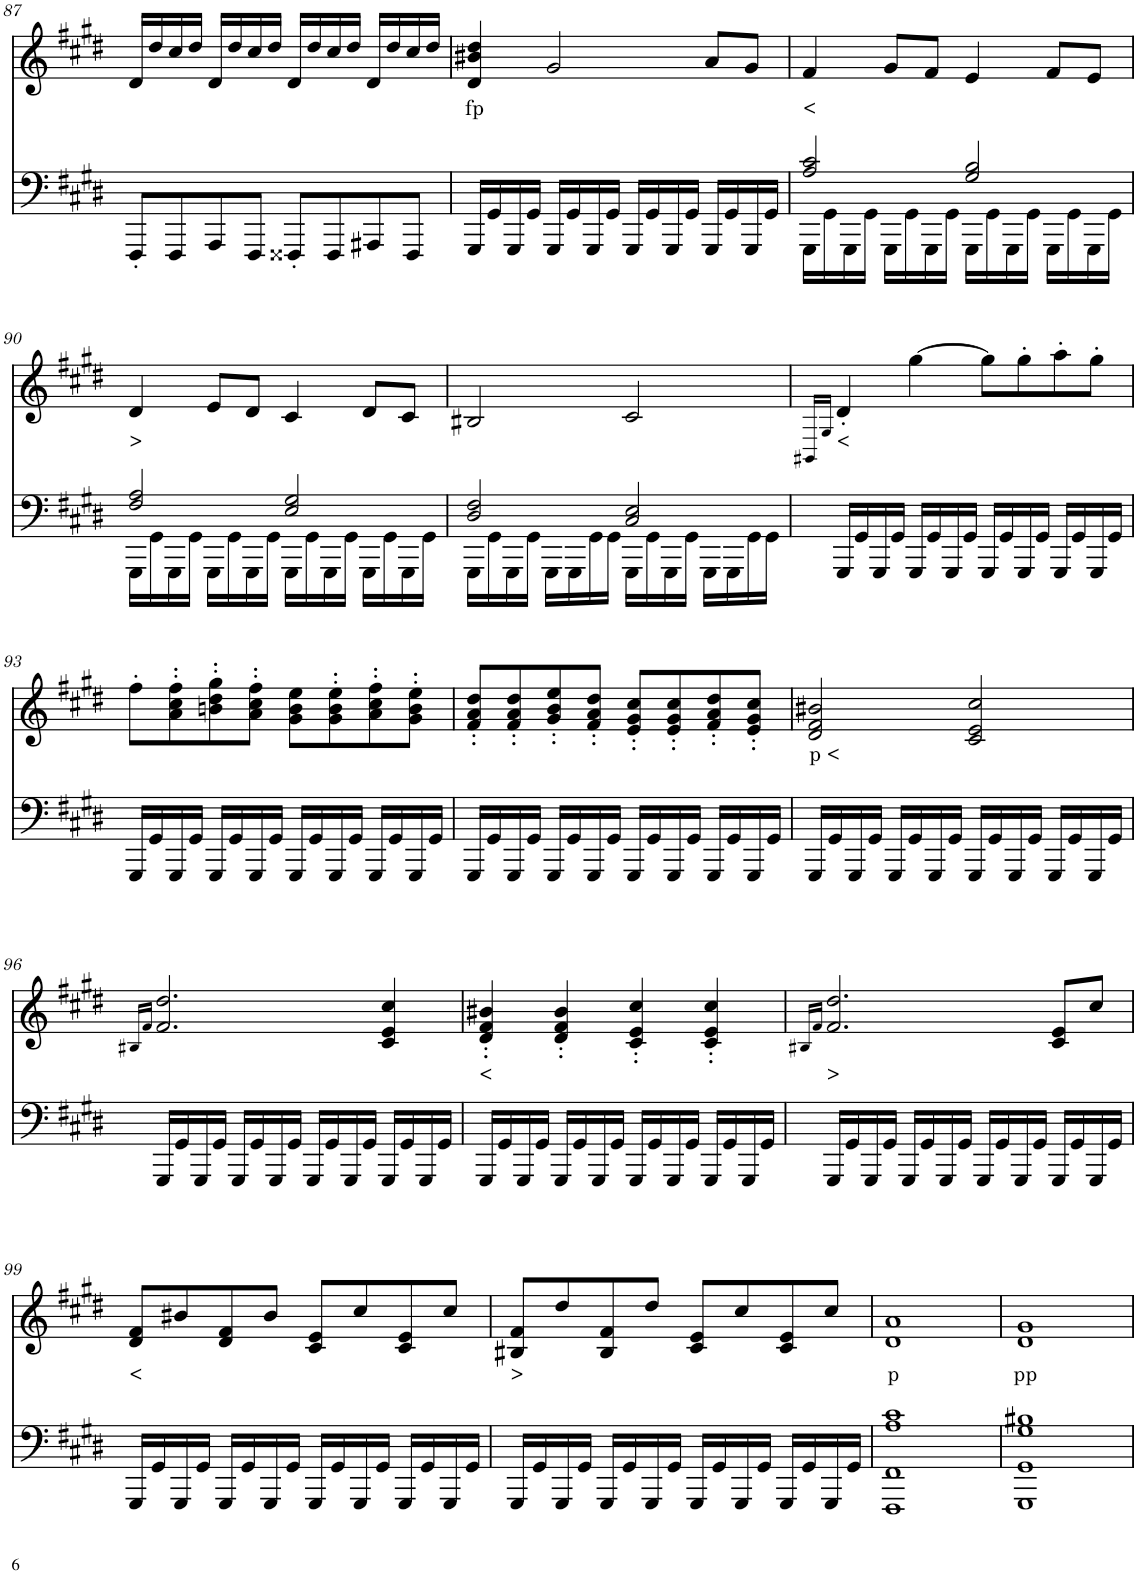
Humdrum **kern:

**kern	**kern	**text
*part2	*part1	*part1
*staff2	*staff1	*staff1
*I"piano	*I"piano	*
*I'Pno	*I'Pno	*
!!LO:PB:g=z
*clefF4	*clefG2	*
*k[f#c#g#d#]	*k[f#c#g#d#]	*
*c#:	*c#:	*
*M4/4	*M4/4	*
=87	=87	=87
8FFF#'/L	16d#/LL	.
.	16dd#/	.
8FFF#/	16cc#/	.
.	16dd#/JJ	.
8AAA/	16d#/LL	.
.	16dd#/	.
8FFF#/J	16cc#/	.
.	16dd#/JJ	.
8FFF##X'/L	16d#/LL	.
.	16dd#/	.
8FFF##/	16cc#/	.
.	16dd#/JJ	.
8AAA#X/	16d#/LL	.
.	16dd#/	.
8FFF##/J	16cc#/	.
.	16dd#/JJ	.
=88	=88	=88
!	!	!LO:LY:b
16GGG#/LL	4d#/ 4b#X/ 4dd#/	fp
16GG#/	.	.
16GGG#/	.	.
16GG#/JJ	.	.
16GGG#/LL	2g#/	.
16GG#/	.	.
16GGG#/	.	.
16GG#/JJ	.	.
16GGG#/LL	.	.
16GG#/	.	.
16GGG#/	.	.
16GG#/JJ	.	.
16GGG#/LL	8a/L	.
16GG#/	.	.
16GGG#/	8g#/J	.
16GG#/JJ	.	.
=89	=89	=89
*^	*	*
!	!	!	!LO:LY:b
2A/ 2c#/	16GGG#\LL	4f#/	<
.	16GG#\	.	.
.	16GGG#\	.	.
.	16GG#\JJ	.	.
.	16GGG#\LL	8g#/L	.
.	16GG#\	.	.
.	16GGG#\	8f#/J	.
.	16GG#\JJ	.	.
2G#/ 2B/	16GGG#\LL	4e/	.
.	16GG#\	.	.
.	16GGG#\	.	.
.	16GG#\JJ	.	.
.	16GGG#\LL	8f#/L	.
.	16GG#\	.	.
.	16GGG#\	8e/J	.
.	16GG#\JJ	.	.
!!LO:LB:g=z
=90	=90	=90	=90
!	!	!	!LO:LY:b
2F#/ 2A/	16GGG#\LL	4d#/	>
.	16GG#\	.	.
.	16GGG#\	.	.
.	16GG#\JJ	.	.
.	16GGG#\LL	8e/L	.
.	16GG#\	.	.
.	16GGG#\	8d#/J	.
.	16GG#\JJ	.	.
2E/ 2G#/	16GGG#\LL	4c#/	.
.	16GG#\	.	.
.	16GGG#\	.	.
.	16GG#\JJ	.	.
.	16GGG#\LL	8d#/L	.
.	16GG#\	.	.
.	16GGG#\	8c#/J	.
.	16GG#\JJ	.	.
=91	=91	=91	=91
2D#/ 2F#/	16GGG#\LL	2B#X/	.
.	16GG#\	.	.
.	16GGG#\	.	.
.	16GG#\JJ	.	.
.	16GGG#\LL	.	.
.	16GGG#\	.	.
.	16GG#\	.	.
.	16GG#\JJ	.	.
2C#/ 2E/	16GGG#\LL	2c#/	.
.	16GG#\	.	.
.	16GGG#\	.	.
.	16GG#\JJ	.	.
.	16GGG#\LL	.	.
.	16GGG#\	.	.
.	16GG#\	.	.
.	16GG#\JJ	.	.
*v	*v	*	*
=92	=92	=92
.	16qBB#X/LL	.
.	16qG#/JJ	.
!	!	!LO:LY:b
16GGG#/LL	4d#'/	<
16GG#/	.	.
16GGG#/	.	.
16GG#/JJ	.	.
16GGG#/LL	[4gg#\	.
16GG#/	.	.
16GGG#/	.	.
16GG#/JJ	.	.
16GGG#/LL	8gg#\L]	.
16GG#/	.	.
16GGG#/	8gg#'\	.
16GG#/JJ	.	.
16GGG#/LL	8aa'\	.
16GG#/	.	.
16GGG#/	8gg#'\J	.
16GG#/JJ	.	.
!!LO:LB:g=z
=93	=93	=93
16GGG#/LL	8ff#'\L	.
16GG#/	.	.
16GGG#/	8a\' 8cc#\' 8ff#\'	.
16GG#/JJ	.	.
16GGG#/LL	8bn\' 8dd#\' 8gg#\'	.
16GG#/	.	.
16GGG#/	8a\' 8cc#\' 8ff#\'J	.
16GG#/JJ	.	.
16GGG#/LL	8g#\ 8b\ 8ee\L	.
16GG#/	.	.
16GGG#/	8g#\' 8b\' 8ee\'	.
16GG#/JJ	.	.
16GGG#/LL	8a\' 8cc#\' 8ff#\'	.
16GG#/	.	.
16GGG#/	8g#\' 8b\' 8ee\'J	.
16GG#/JJ	.	.
=94	=94	=94
16GGG#/LL	8f#/' 8a/' 8dd#/'L	.
16GG#/	.	.
16GGG#/	8f#/' 8a/' 8dd#/'	.
16GG#/JJ	.	.
16GGG#/LL	8g#/' 8b/' 8ee/'	.
16GG#/	.	.
16GGG#/	8f#/' 8a/' 8dd#/'J	.
16GG#/JJ	.	.
16GGG#/LL	8e/' 8g#/' 8cc#/'L	.
16GG#/	.	.
16GGG#/	8e/' 8g#/' 8cc#/'	.
16GG#/JJ	.	.
16GGG#/LL	8f#/' 8a/' 8dd#/'	.
16GG#/	.	.
16GGG#/	8e/' 8g#/' 8cc#/'J	.
16GG#/JJ	.	.
=95	=95	=95
!	!	!LO:LY:b
16GGG#/LL	2d#/ 2f#/ 2b#X/	p <
16GG#/	.	.
16GGG#/	.	.
16GG#/JJ	.	.
16GGG#/LL	.	.
16GG#/	.	.
16GGG#/	.	.
16GG#/JJ	.	.
16GGG#/LL	2c#/ 2e/ 2cc#/	.
16GG#/	.	.
16GGG#/	.	.
16GG#/JJ	.	.
16GGG#/LL	.	.
16GG#/	.	.
16GGG#/	.	.
16GG#/JJ	.	.
!!LO:LB:g=z
=96	=96	=96
.	16qB#X/LL	.
.	16qf#/JJ	.
16GGG#/LL	2.f#/ 2.dd#/	.
16GG#/	.	.
16GGG#/	.	.
16GG#/JJ	.	.
16GGG#/LL	.	.
16GG#/	.	.
16GGG#/	.	.
16GG#/JJ	.	.
16GGG#/LL	.	.
16GG#/	.	.
16GGG#/	.	.
16GG#/JJ	.	.
16GGG#/LL	4c#/ 4e/ 4cc#/	.
16GG#/	.	.
16GGG#/	.	.
16GG#/JJ	.	.
=97	=97	=97
!	!	!LO:LY:b
16GGG#/LL	4d#/' 4f#/' 4b#X/'	<
16GG#/	.	.
16GGG#/	.	.
16GG#/JJ	.	.
16GGG#/LL	4d#/' 4f#/' 4b#/'	.
16GG#/	.	.
16GGG#/	.	.
16GG#/JJ	.	.
16GGG#/LL	4c#/' 4e/' 4cc#/'	.
16GG#/	.	.
16GGG#/	.	.
16GG#/JJ	.	.
16GGG#/LL	4c#/' 4e/' 4cc#/'	.
16GG#/	.	.
16GGG#/	.	.
16GG#/JJ	.	.
=98	=98	=98
.	16qB#X/LL	.
.	16qf#/JJ	.
!	!	!LO:LY:b
16GGG#/LL	2.f#/ 2.dd#/	>
16GG#/	.	.
16GGG#/	.	.
16GG#/JJ	.	.
16GGG#/LL	.	.
16GG#/	.	.
16GGG#/	.	.
16GG#/JJ	.	.
16GGG#/LL	.	.
16GG#/	.	.
16GGG#/	.	.
16GG#/JJ	.	.
16GGG#/LL	8c#/ 8e/L	.
16GG#/	.	.
16GGG#/	8cc#/J	.
16GG#/JJ	.	.
!!LO:LB:g=z
=99	=99	=99
!	!	!LO:LY:b
16GGG#/LL	8d#/ 8f#/L	<
16GG#/	.	.
16GGG#/	8b#X/	.
16GG#/JJ	.	.
16GGG#/LL	8d#/ 8f#/	.
16GG#/	.	.
16GGG#/	8b#/J	.
16GG#/JJ	.	.
16GGG#/LL	8c#/ 8e/L	.
16GG#/	.	.
16GGG#/	8cc#/	.
16GG#/JJ	.	.
16GGG#/LL	8c#/ 8e/	.
16GG#/	.	.
16GGG#/	8cc#/J	.
16GG#/JJ	.	.
=100	=100	=100
!	!	!LO:LY:b
16GGG#/LL	8B#X/ 8f#/L	>
16GG#/	.	.
16GGG#/	8dd#/	.
16GG#/JJ	.	.
16GGG#/LL	8B#/ 8f#/	.
16GG#/	.	.
16GGG#/	8dd#/J	.
16GG#/JJ	.	.
16GGG#/LL	8c#/ 8e/L	.
16GG#/	.	.
16GGG#/	8cc#/	.
16GG#/JJ	.	.
16GGG#/LL	8c#/ 8e/	.
16GG#/	.	.
16GGG#/	8cc#/J	.
16GG#/JJ	.	.
=101	=101	=101
!	!	!LO:LY:b
1FFF# 1FF# 1A 1c#	1d# 1a	p
=102	=102	=102
!	!	!LO:LY:b
1GGG# 1GG# 1G# 1B#X	1d# 1g#	pp
=	=	=
*-	*-	*-
